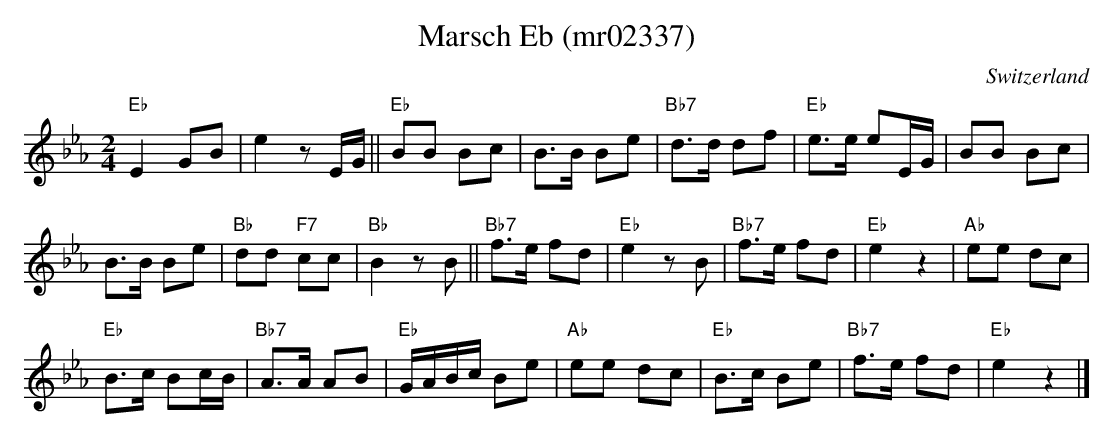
X:1
T:Marsch Eb (mr02337)
O:Switzerland
M:2/4
L:1/8
K:Eb major
"Eb"E2 GB | e2zE/G/ || "Eb"BB Bc | B>B Be | "Bb7"d>d df | "Eb"e>e eE/G/ | BB Bc |
B>B Be | "Bb"dd "F7"cc | "Bb"B2zB || "Bb7"f>e fd | "Eb"e2zB | "Bb7"f>e fd | "Eb"e2z2 | "Ab"ee dc |
"Eb"B>c Bc/B/ | "Bb7"A>A AB | "Eb"G/A/B/c/ Be | "Ab"ee dc | "Eb"B>c Be | "Bb7"f>e fd | "Eb"e2z2 |]
